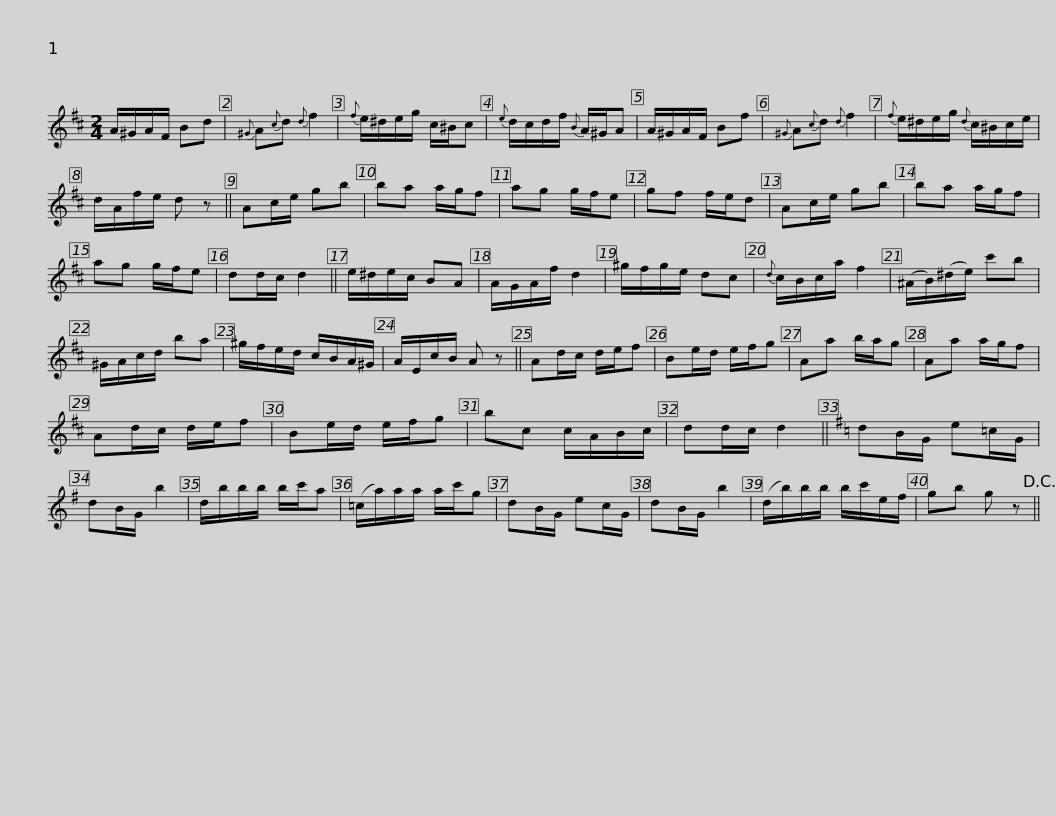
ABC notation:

X:1
L:1/8
M:2/4
I:linebreak $
K:D
V:1 treble
V:1
 A/^G/A/F/ Bd |{^G} A{c}d{d} f2 |{f} e/^d/e/g/ c/^B/c |{e} d/c/d/f/{B} A/^G/A | A/^G/A/F/ Bf | %5
{^G} A{c}d{d} f2 |${f} e/^d/e/g/{d} c/^B/c/e/ | d/A/f/e/ d z || Ac/e/ gb | ba a/g/f | %10
 ag g/f/e | gf f/e/d | Ac/e/ gb |$ ba a/g/f | ag g/f/e | %15
 dd/c/ d2 || e/^d/e/c/ BA | A/G/A/f/ d2 | ^g/f/g/e/ dc |{d} c/B/c/a/ f2 | %20
 (^A/B/)(^d/e/) c'b |$ ^G/A/c/d/ ba | ^g/f/e/d/ c/B/A/^G/ | A/E/c/B/ A z || Ad/c/ d/e/f | %25
 Be/d/ e/f/g | Aa b/a/g | Aa a/g/f |$ Ad/c/ d/e/f | Be/d/ e/f/g | %30
 bc c/A/B/c/ | dd/c/ d2 ||[K:G] dB/G/ e=c/G/ | dB/G/ b2 | d/b/b/b/ b/c'/a |$ %35
 (=c/a/)a/a/ a/c'/g | dB/G/ ec/G/ | dB/G/ b2 | (d/b/)b/b/ b/c'/e/f/ | gb g z!D.C.! || %40
